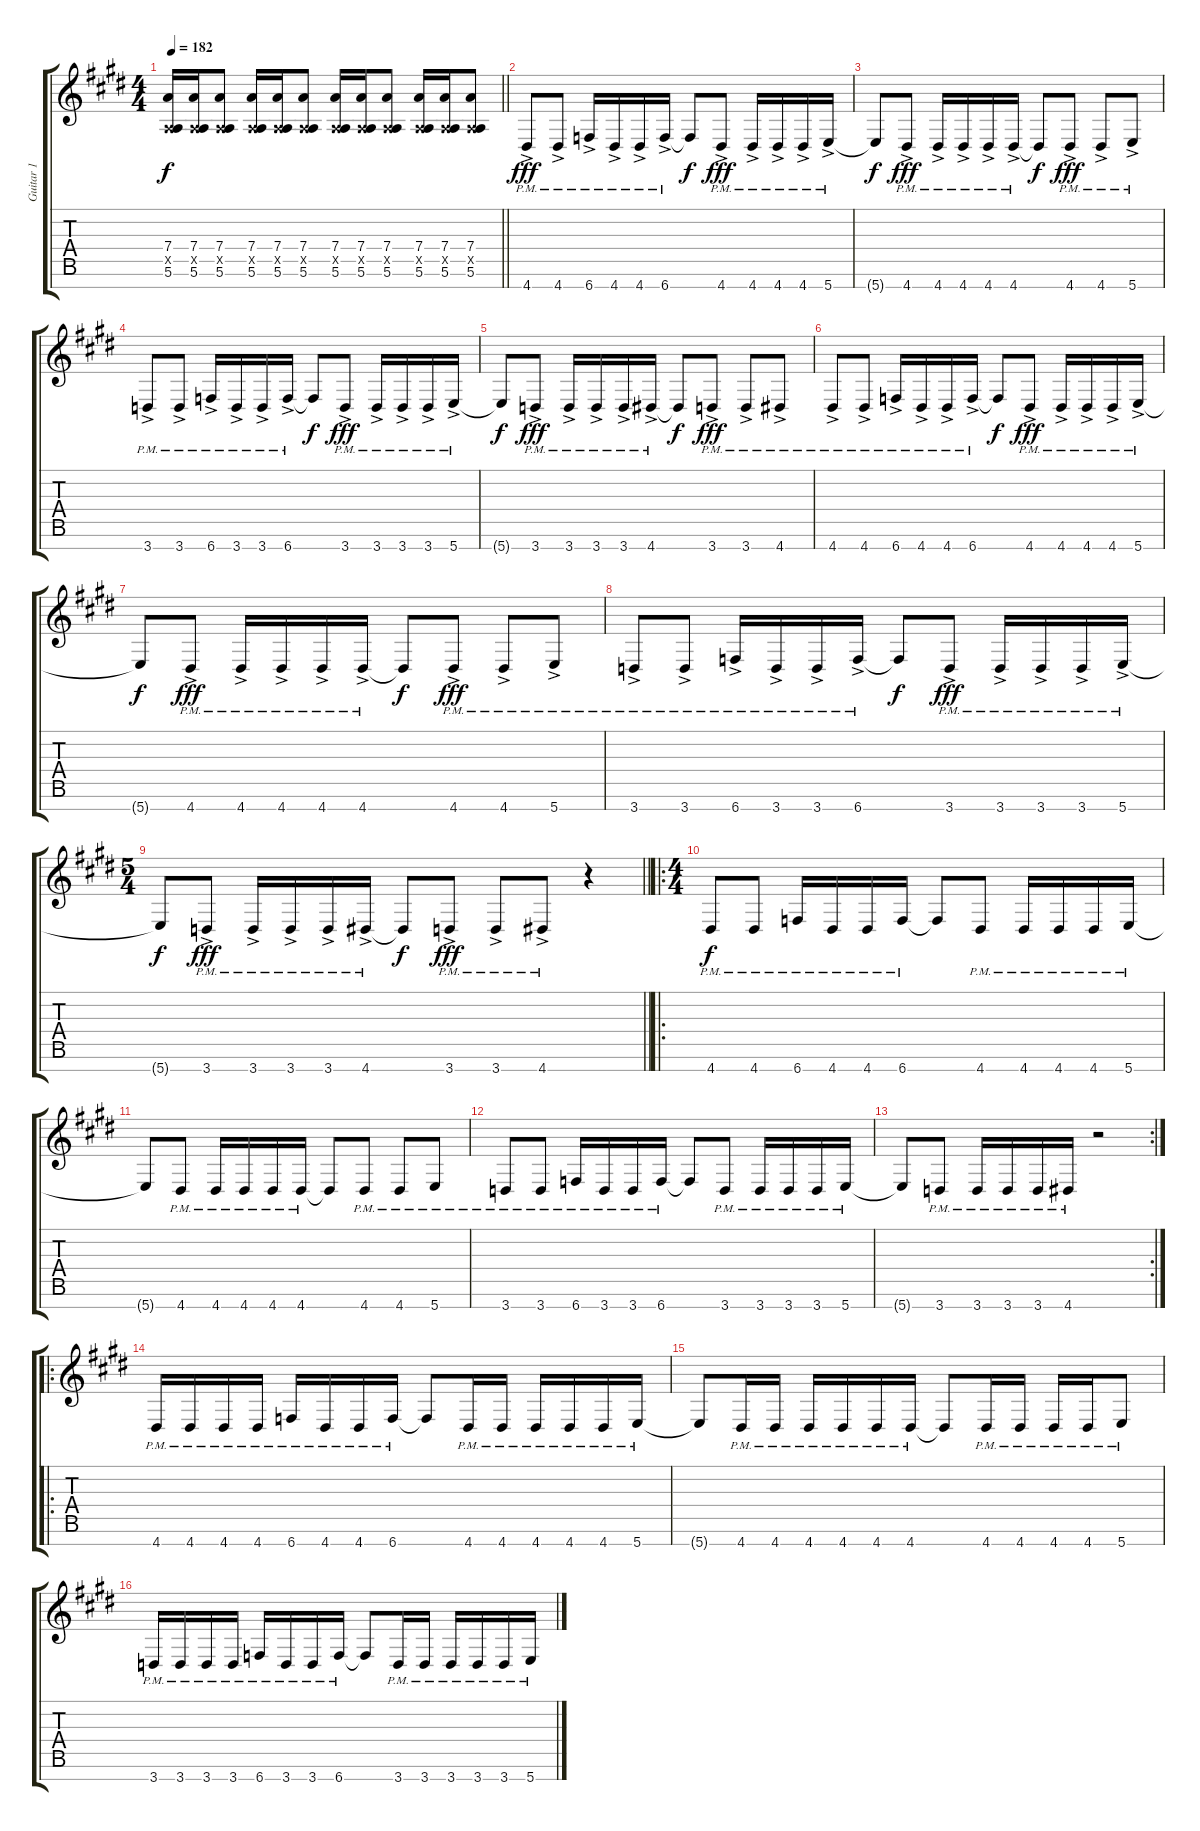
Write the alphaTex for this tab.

\track ("Guitar 1" "Guitar 1") {instrument overdrivenguitar}
\staff {score tabs}
\tuning (E4 B3 G3 D3 A2 E2 B1) {hide}
\ts (4 4)
\tempo 182
\clef g2
\barLineRight lightlight
\ks c#minor
(7.4 0.5{x} 5.6).16{dy f} (7.4 0.5{x} 5.6).16 (7.4 0.5{x} 5.6).8 (7.4 0.5{x} 5.6).16 (7.4 0.5{x} 5.6).16 (7.4 0.5{x} 5.6).8 (7.4 0.5{x} 5.6).16 (7.4 0.5{x} 5.6).16 (7.4 0.5{x} 5.6).8 (7.4 0.5{x} 5.6).16 (7.4 0.5{x} 5.6).16 (7.4 0.5{x} 5.6).8 |
4.7{ac pm}.8{dy fff} 4.7{ac pm}.8 6.7{ac pm}.16 4.7{ac pm}.16 4.7{ac pm}.16 6.7{ac pm}.16 6.7{t}.8{dy f} 4.7{ac pm}.8{dy fff} 4.7{ac pm}.16 4.7{ac pm}.16 4.7{ac pm}.16 5.7{ac pm}.16 |
5.7{t}.8{dy f} 4.7{ac pm}.8{dy fff} 4.7{ac pm}.16 4.7{ac pm}.16 4.7{ac pm}.16 4.7{ac pm}.16 4.7{t}.8{dy f} 4.7{ac pm}.8{dy fff} 4.7{ac pm}.8 5.7{ac pm}.8 |
3.7{ac pm}.8 3.7{ac pm}.8 6.7{ac pm}.16 3.7{ac pm}.16 3.7{ac pm}.16 6.7{ac pm}.16 6.7{t}.8{dy f} 3.7{ac pm}.8{dy fff} 3.7{ac pm}.16 3.7{ac pm}.16 3.7{ac pm}.16 5.7{ac pm}.16 |
5.7{t}.8{dy f} 3.7{ac pm}.8{dy fff} 3.7{ac pm}.16 3.7{ac pm}.16 3.7{ac pm}.16 4.7{ac pm}.16 4.7{t}.8{dy f} 3.7{ac pm}.8{dy fff} 3.7{ac pm}.8 4.7{ac pm}.8 |
4.7{ac pm}.8 4.7{ac pm}.8 6.7{ac pm}.16 4.7{ac pm}.16 4.7{ac pm}.16 6.7{ac pm}.16 6.7{t}.8{dy f} 4.7{ac pm}.8{dy fff} 4.7{ac pm}.16 4.7{ac pm}.16 4.7{ac pm}.16 5.7{ac pm}.16 |
5.7{t}.8{dy f} 4.7{ac pm}.8{dy fff} 4.7{ac pm}.16 4.7{ac pm}.16 4.7{ac pm}.16 4.7{ac pm}.16 4.7{t}.8{dy f} 4.7{ac pm}.8{dy fff} 4.7{ac pm}.8 5.7{ac pm}.8 |
3.7{ac pm}.8 3.7{ac pm}.8 6.7{ac pm}.16 3.7{ac pm}.16 3.7{ac pm}.16 6.7{ac pm}.16 6.7{t}.8{dy f} 3.7{ac pm}.8{dy fff} 3.7{ac pm}.16 3.7{ac pm}.16 3.7{ac pm}.16 5.7{ac pm}.16 |
\ts (5 4)
\barLineRight lightlight
5.7{t}.8{dy f} 3.7{ac pm}.8{dy fff} 3.7{ac pm}.16 3.7{ac pm}.16 3.7{ac pm}.16 4.7{ac pm}.16 4.7{t}.8{dy f} 3.7{ac pm}.8{dy fff} 3.7{ac pm}.8 4.7{ac pm}.8 r.4 |
\ro
\ts (4 4)
4.7{pm}.8{dy f} 4.7{pm}.8 6.7{pm}.16 4.7{pm}.16 4.7{pm}.16 6.7{pm}.16 6.7{t}.8 4.7{pm}.8 4.7{pm}.16 4.7{pm}.16 4.7{pm}.16 5.7{pm}.16 |
5.7{t}.8 4.7{pm}.8 4.7{pm}.16 4.7{pm}.16 4.7{pm}.16 4.7{pm}.16 4.7{t}.8 4.7{pm}.8 4.7{pm}.8 5.7{pm}.8 |
3.7{pm}.8 3.7{pm}.8 6.7{pm}.16 3.7{pm}.16 3.7{pm}.16 6.7{pm}.16 6.7{t}.8 3.7{pm}.8 3.7{pm}.16 3.7{pm}.16 3.7{pm}.16 5.7{pm}.16 |
\rc 2
5.7{t}.8 3.7{pm}.8 3.7{pm}.16 3.7{pm}.16 3.7{pm}.16 4.7{pm}.16 r.2 |
\ro
4.7{pm}.16 4.7{pm}.16 4.7{pm}.16 4.7{pm}.16 6.7{pm}.16 4.7{pm}.16 4.7{pm}.16 6.7{pm}.16 6.7{t}.8 4.7{pm}.16 4.7{pm}.16 4.7{pm}.16 4.7{pm}.16 4.7{pm}.16 5.7{pm}.16 |
5.7{t}.8 4.7{pm}.16 4.7{pm}.16 4.7{pm}.16 4.7{pm}.16 4.7{pm}.16 4.7{pm}.16 4.7{t}.8 4.7{pm}.16 4.7{pm}.16 4.7{pm}.16 4.7{pm}.16 5.7{pm}.8 |
3.7{pm}.16 3.7{pm}.16 3.7{pm}.16 3.7{pm}.16 6.7{pm}.16 3.7{pm}.16 3.7{pm}.16 6.7{pm}.16 6.7{t}.8 3.7{pm}.16 3.7{pm}.16 3.7{pm}.16 3.7{pm}.16 3.7{pm}.16 5.7{pm}.16
